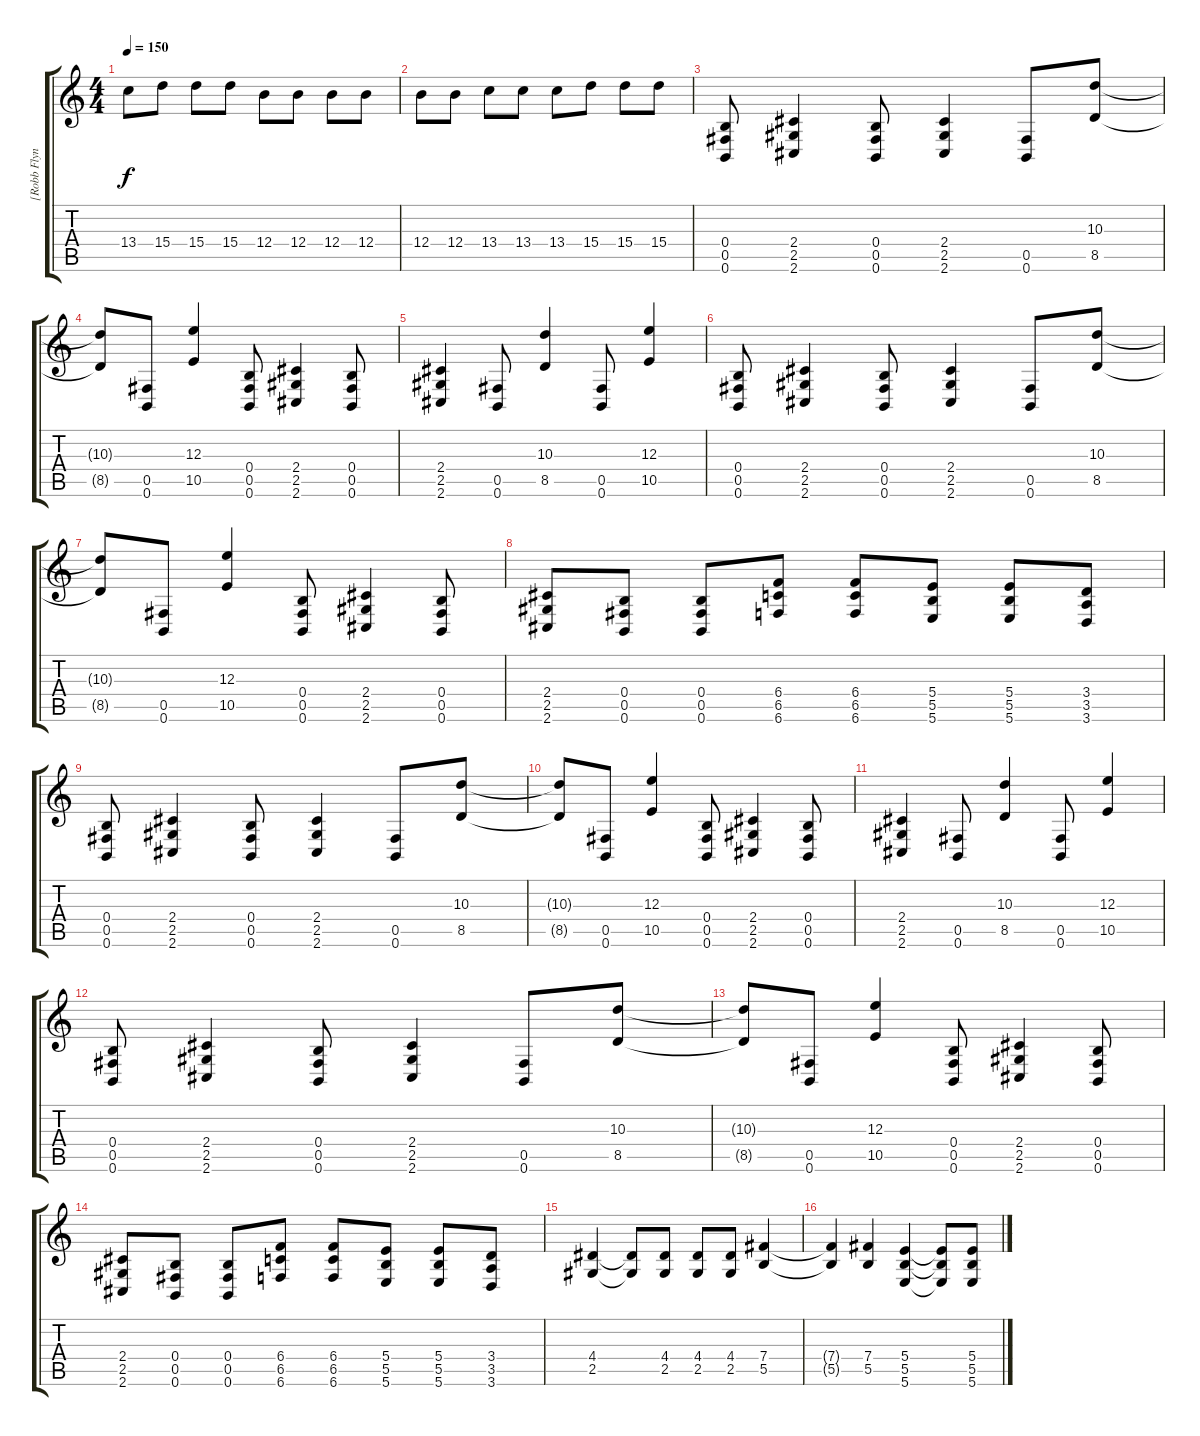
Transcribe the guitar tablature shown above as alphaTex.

\track ("[Robb Flynn] Guitar" "[Robb Flyn") {instrument distortionguitar}
\staff {score tabs}
\tuning (Db4 Ab3 E3 B2 Gb2 B1) {hide}
\ts (4 4)
\tempo 150
\clef g2
\ks c
13.4.8{dy f} 15.4.8 15.4.8 15.4.8 12.4.8 12.4.8 12.4.8 12.4.8 |
12.4.8 12.4.8 13.4.8 13.4.8 13.4.8 15.4.8 15.4.8 15.4.8 |
(0.4 0.5 0.6).8 (2.4 2.5 2.6).4 (0.4 0.5 0.6).8 (2.4 2.5 2.6).4 (0.5 0.6).8 (10.3 8.5).8 |
(10.3{t} 8.5{t}).8 (0.5 0.6).8 (12.3 10.5).4 (0.4 0.5 0.6).8 (2.4 2.5 2.6).4 (0.4 0.5 0.6).8 |
(2.4 2.5 2.6).4 (0.5 0.6).8 (10.3 8.5).4 (0.5 0.6).8 (12.3 10.5).4 |
(0.4 0.5 0.6).8 (2.4 2.5 2.6).4 (0.4 0.5 0.6).8 (2.4 2.5 2.6).4 (0.5 0.6).8 (10.3 8.5).8 |
(10.3{t} 8.5{t}).8 (0.5 0.6).8 (12.3 10.5).4 (0.4 0.5 0.6).8 (2.4 2.5 2.6).4 (0.4 0.5 0.6).8 |
(2.4 2.5 2.6).8 (0.4 0.5 0.6).8 (0.4 0.5 0.6).8 (6.4 6.5 6.6).8 (6.4 6.5 6.6).8 (5.4 5.5 5.6).8 (5.4 5.5 5.6).8 (3.4 3.5 3.6).8 |
(0.4 0.5 0.6).8 (2.4 2.5 2.6).4 (0.4 0.5 0.6).8 (2.4 2.5 2.6).4 (0.5 0.6).8 (10.3 8.5).8 |
(10.3{t} 8.5{t}).8 (0.5 0.6).8 (12.3 10.5).4 (0.4 0.5 0.6).8 (2.4 2.5 2.6).4 (0.4 0.5 0.6).8 |
(2.4 2.5 2.6).4 (0.5 0.6).8 (10.3 8.5).4 (0.5 0.6).8 (12.3 10.5).4 |
(0.4 0.5 0.6).8 (2.4 2.5 2.6).4 (0.4 0.5 0.6).8 (2.4 2.5 2.6).4 (0.5 0.6).8 (10.3 8.5).8 |
(10.3{t} 8.5{t}).8 (0.5 0.6).8 (12.3 10.5).4 (0.4 0.5 0.6).8 (2.4 2.5 2.6).4 (0.4 0.5 0.6).8 |
(2.4 2.5 2.6).8 (0.4 0.5 0.6).8 (0.4 0.5 0.6).8 (6.4 6.5 6.6).8 (6.4 6.5 6.6).8 (5.4 5.5 5.6).8 (5.4 5.5 5.6).8 (3.4 3.5 3.6).8 |
(4.4 2.5).4 (4.4{t} 2.5{t}).8 (4.4 2.5).8 (4.4 2.5).8 (4.4 2.5).8 (7.4 5.5).4 |
(7.4{t} 5.5{t}).4 (7.4 5.5).4 (5.4 5.5 5.6).4 (5.4{t} 5.5{t} 5.6{t}).8 (5.4 5.5 5.6).8
